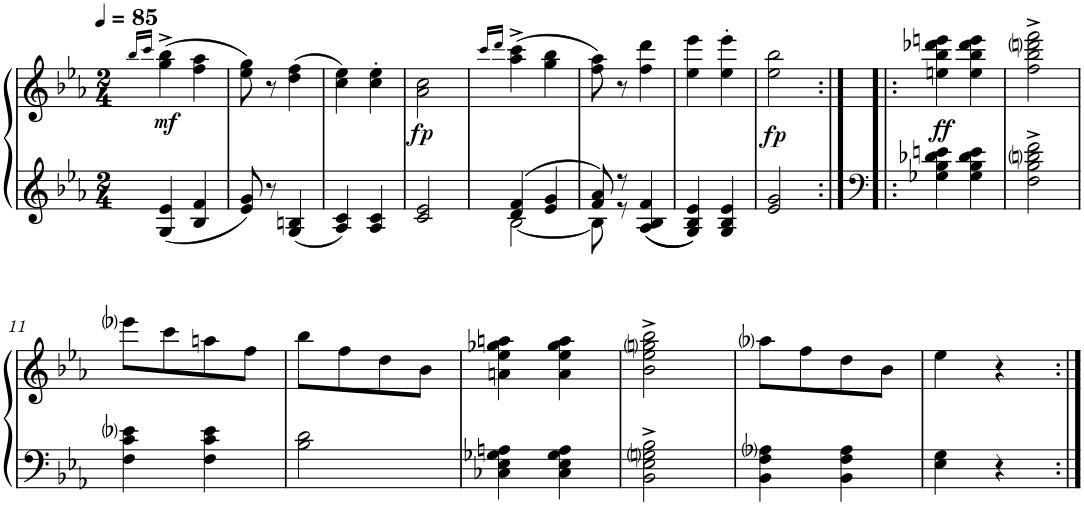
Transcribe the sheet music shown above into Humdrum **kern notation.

**kern	**kern	**dynam
*part1	*part1	*part1
*staff2	*staff1	*staff1/2
*I"Midi_1	*	*
*clefG2	*clefG2	*
*k[b-e-a-]	*k[b-e-a-]	*
*E-:	*E-:	*
*M2/4	*M2/4	*
*MM85	*MM85	*
=1	=1	=1
.	16qbb-/LL	.
.	16qccc/JJ	.
*^	*	*
!	!	!	!LO:DY:b
4G/ 4e-/	2ryy	(>4gg\^ 4bb-\^	mf
4B-/ 4f/	.	4ff\ 4aa-\	.
=2	=2	=2	=2
8e-/ 8g/	2ryy	8ee-\ 8gg\)	.
8r	.	8r	.
4G/ 4Bn/	.	(4dd\ 4ff\	.
=3	=3	=3	=3
4A-/ 4c/	2ryy	4cc\ 4ee-\)	.
4A-/ 4c/	.	4cc\' 4ee-\'	.
=4	=4	=4	=4
!	!	!	!LO:DY:b
2c/ 2e-/	2ryy	2a-\ 2cc\	fp
=5	=5	=5	=5
.	.	16qccc/LL	.
.	.	16qddd/JJ	.
4d/ 4f/	[2B-\	(>4aa-\^ 4ccc\^	.
4e-/ 4g/	.	4gg\ 4bb-\	.
=6	=6	=6	=6
8f/ 8a-/	8B-\]	8ff\ 8aa-\)	.
8r	8r	8r	.
4A-/ 4B-/ 4f/	4ryy	4ff\ 4ddd\	.
=7	=7	=7	=7
4G/ 4B-/ 4e-/	2ryy	4ee-\ 4eee-\	.
4G/ 4B-/ 4e-/	.	4ee-\' 4eee-\'	.
=8	=8	=8	=8
!	!	!	!LO:DY:b
2e-/ 2g/	2ryy	2ee-\ 2bb-\	fp
*v	*v	*	*
=9:|!|:	=9:|!|:	=9:|!|:
*clefF4	*	*
*^	*	*
!	!	!	!LO:DY:b
*v	*v	*	*
4G-X\ 4B-\ 4d-X\ 4en\	4een\ 4bb-\ 4ddd-X\ 4eeen\	ff
4G-\ 4B-\ 4d-\ 4e\	4ee\ 4bb-\ 4ddd-\ 4eee\	.
=10	=10	=10
2F\^ 2B-\^ 2dni\^ 2f\^	2ff\^ 2bb-\^ 2dddni\^ 2fff\^	.
!!LO:LB:g=z
=11	=11	=11
4F\ 4c\ 4e-i\	8eee-i\L	.
.	8ccc\	.
4F\ 4c\ 4e-\	8aan\	.
.	8ff\J	.
=12	=12	=12
2B-\ 2d\	8bb-\L	.
.	8ff\	.
.	8dd\	.
.	8b-\J	.
=13	=13	=13
4C-X\ 4E-\ 4G-X\ 4An\	4an\ 4ee-\ 4gg-X\ 4aan\	.
4C-\ 4E-\ 4G-\ 4A\	4a\ 4ee-\ 4gg-\ 4aa\	.
=14	=14	=14
2BB-\^ 2E-\^ 2Gni\^ 2B-\^	2b-\^ 2ee-\^ 2ggni\^ 2bb-\^	.
=15	=15	=15
4BB-\ 4F\ 4A-i\	8aa-i\L	.
.	8ff\	.
4BB-\ 4F\ 4A-\	8dd\	.
.	8b-\J	.
=16	=16	=16
4E-\ 4G\	4ee-\	.
4r	4r	.
=:|!	=:|!	=:|!
*-	*-	*-
